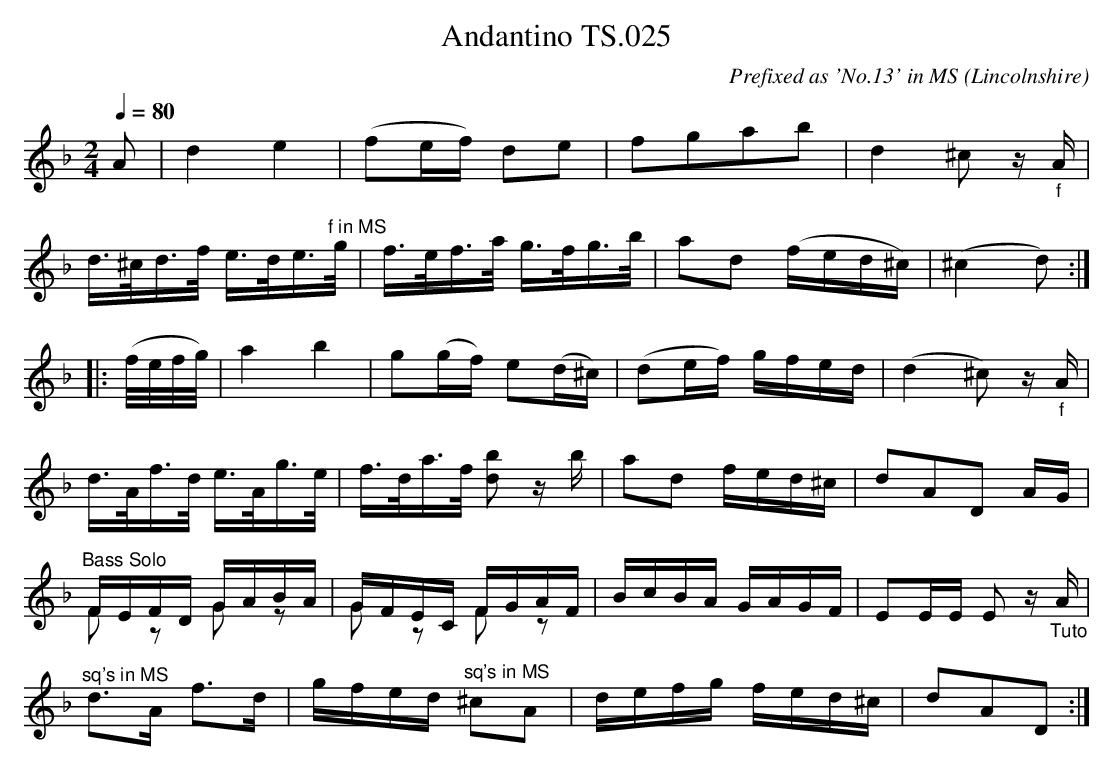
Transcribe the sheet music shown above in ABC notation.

X:1
T:Andantino TS.025
C:Prefixed as 'No.13' in MS
L:1/16
M:2/4
O:Lincolnshire
Q:1/4=80
K:F
A2|d4e4|(f2ef) d2e2|f2g2a2b2|d4^c2z "_f" A|!
d>^cd>f e>de>"^f in MS"g|f>ef>a g>fg>b|a2d2 (fed^c)|(^c4d2):|!
|:(f/e/f/g/)|a4b4|g2(gf) e2(d^c)|(d2ef) gfed|(d4^c2) z "_f"A|!
d>Af>d e>Ag>e|f>da>f [b2d2] z b|a2d2 fed^c|d2A2D2 AG|!
"Bass Solo"FEFD GABA &F2z2 G2z2|GFEC FGAF &G2z2 F2z2|BcBA GAGF|E2EE E2z "_Tuto"A|!
"^sq's in MS"d3A f3d|gfed "^sq's in MS"^c2A2|defg fed^c|d2A2D2:|]
